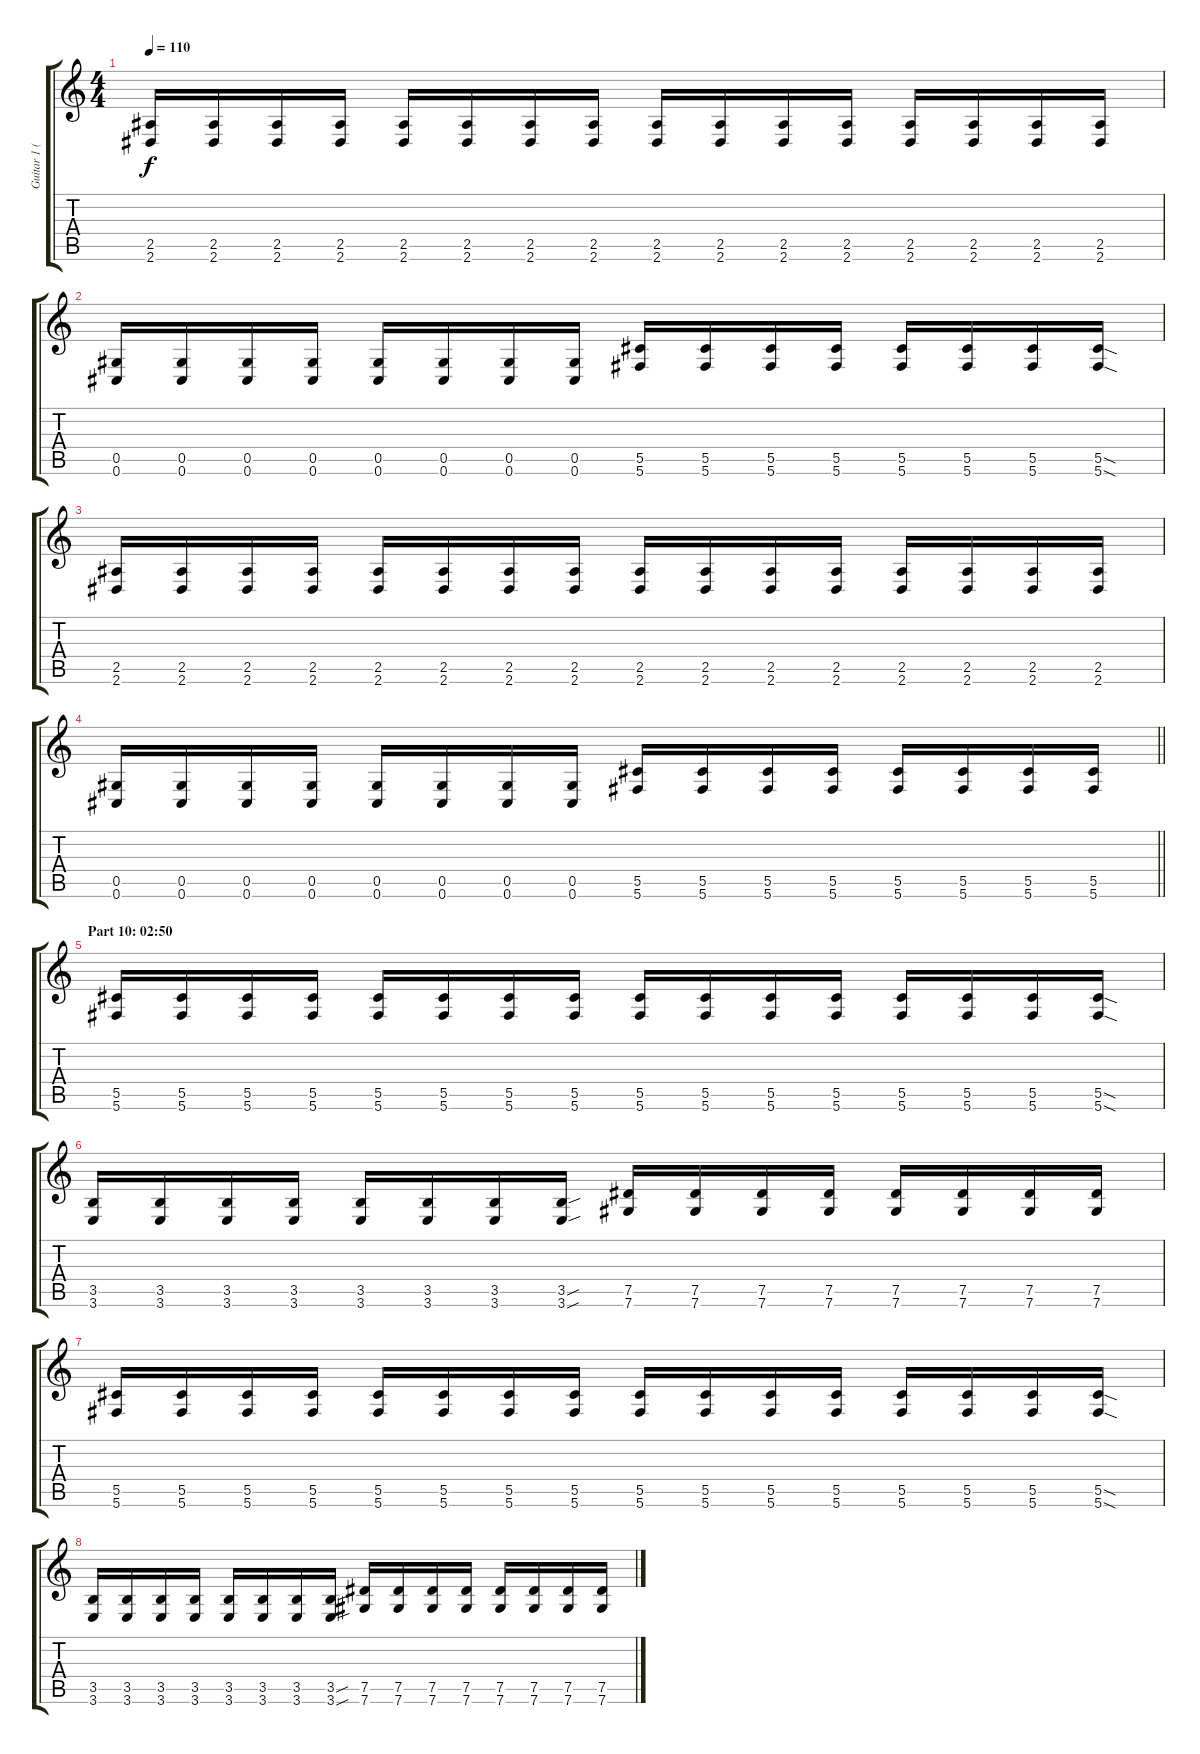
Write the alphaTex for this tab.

\track ("Guitar 1 (Distortion)" "Guitar 1 (") {instrument distortionguitar}
\staff {score tabs}
\tuning (Eb4 Bb3 Gb3 Db3 Ab2 Db2) {hide}
\ts (4 4)
\tempo 110
\clef g2
\ks c
(2.5 2.6).16{dy f} (2.5 2.6).16 (2.5 2.6).16 (2.5 2.6).16 (2.5 2.6).16 (2.5 2.6).16 (2.5 2.6).16 (2.5 2.6).16 (2.5 2.6).16 (2.5 2.6).16 (2.5 2.6).16 (2.5 2.6).16 (2.5 2.6).16 (2.5 2.6).16 (2.5 2.6).16 (2.5 2.6).16 |
(0.5 0.6).16 (0.5 0.6).16 (0.5 0.6).16 (0.5 0.6).16 (0.5 0.6).16 (0.5 0.6).16 (0.5 0.6).16 (0.5 0.6).16 (5.5 5.6).16 (5.5 5.6).16 (5.5 5.6).16 (5.5 5.6).16 (5.5 5.6).16 (5.5 5.6).16 (5.5 5.6).16 (5.5{sod} 5.6{sod}).16 |
(2.5 2.6).16 (2.5 2.6).16 (2.5 2.6).16 (2.5 2.6).16 (2.5 2.6).16 (2.5 2.6).16 (2.5 2.6).16 (2.5 2.6).16 (2.5 2.6).16 (2.5 2.6).16 (2.5 2.6).16 (2.5 2.6).16 (2.5 2.6).16 (2.5 2.6).16 (2.5 2.6).16 (2.5 2.6).16 |
\barLineRight lightlight
(0.5 0.6).16 (0.5 0.6).16 (0.5 0.6).16 (0.5 0.6).16 (0.5 0.6).16 (0.5 0.6).16 (0.5 0.6).16 (0.5 0.6).16 (5.5 5.6).16 (5.5 5.6).16 (5.5 5.6).16 (5.5 5.6).16 (5.5 5.6).16 (5.5 5.6).16 (5.5 5.6).16 (5.5 5.6).16 |
\section ("" "Part 10: 02:50")
(5.5 5.6).16{balance 4} (5.5 5.6).16 (5.5 5.6).16 (5.5 5.6).16 (5.5 5.6).16 (5.5 5.6).16 (5.5 5.6).16 (5.5 5.6).16 (5.5 5.6).16 (5.5 5.6).16 (5.5 5.6).16 (5.5 5.6).16 (5.5 5.6).16 (5.5 5.6).16 (5.5 5.6).16 (5.5{sod} 5.6{sod}).16 |
(3.5 3.6).16 (3.5 3.6).16 (3.5 3.6).16 (3.5 3.6).16 (3.5 3.6).16 (3.5 3.6).16 (3.5 3.6).16 (3.5{sou} 3.6{sou}).16 (7.5 7.6).16 (7.5 7.6).16 (7.5 7.6).16 (7.5 7.6).16 (7.5 7.6).16 (7.5 7.6).16 (7.5 7.6).16 (7.5 7.6).16 |
(5.5 5.6).16 (5.5 5.6).16 (5.5 5.6).16 (5.5 5.6).16 (5.5 5.6).16 (5.5 5.6).16 (5.5 5.6).16 (5.5 5.6).16 (5.5 5.6).16 (5.5 5.6).16 (5.5 5.6).16 (5.5 5.6).16 (5.5 5.6).16 (5.5 5.6).16 (5.5 5.6).16 (5.5{sod} 5.6{sod}).16 |
(3.5 3.6).16 (3.5 3.6).16 (3.5 3.6).16 (3.5 3.6).16 (3.5 3.6).16 (3.5 3.6).16 (3.5 3.6).16 (3.5{sou} 3.6{sou}).16 (7.5 7.6).16 (7.5 7.6).16 (7.5 7.6).16 (7.5 7.6).16 (7.5 7.6).16 (7.5 7.6).16 (7.5 7.6).16 (7.5 7.6).16
